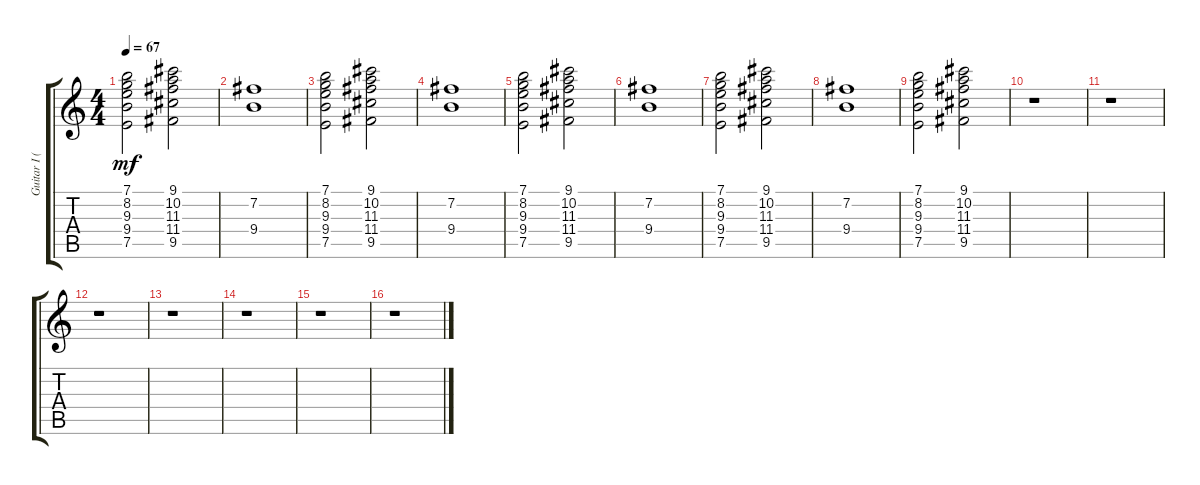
\track ("Guitar I (Clean)" "Guitar I (") {instrument electricguitarclean}
\staff {score tabs}
\tuning (E4 B3 G3 D3 A2 E2) {hide}
\ts (4 4)
\tempo 67
\clef g2
\ks c
(7.1 8.2 9.3 9.4 7.5).2{dy mf} (9.1 10.2 11.3 11.4 9.5).2 |
(7.2 9.4).1 |
(7.1 8.2 9.3 9.4 7.5).2 (9.1 10.2 11.3 11.4 9.5).2 |
(7.2 9.4).1 |
(7.1 8.2 9.3 9.4 7.5).2 (9.1 10.2 11.3 11.4 9.5).2 |
(7.2 9.4).1 |
(7.1 8.2 9.3 9.4 7.5).2 (9.1 10.2 11.3 11.4 9.5).2 |
(7.2 9.4).1 |
(7.1 8.2 9.3 9.4 7.5).2 (9.1 10.2 11.3 11.4 9.5).2 |
r.1 |
r.1 |
r.1 |
r.1 |
r.1 |
r.1 |
r.1
